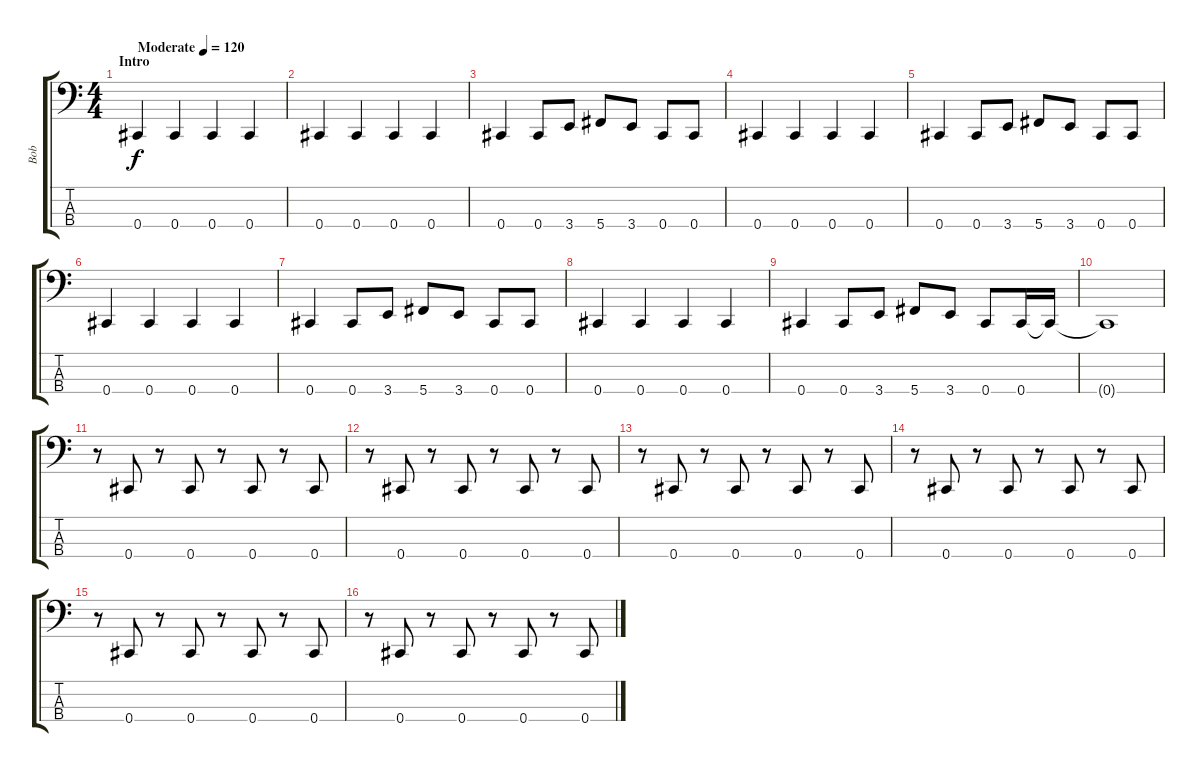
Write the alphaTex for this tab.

\track ("Bob" "Bob") {instrument electricbasspick}
\staff {score tabs}
\tuning (Gb2 Db2 Ab1 Db1) {hide}
\ts (4 4)
\section ("" "Intro")
\tempo (120 "Moderate")
\clef f4
\ks c
0.4.4{dy f instrument electricbasspick} 0.4.4 0.4.4 0.4.4 |
0.4.4 0.4.4 0.4.4 0.4.4 |
0.4.4 0.4.8 3.4.8 5.4.8 3.4.8 0.4.8 0.4.8 |
0.4.4 0.4.4 0.4.4 0.4.4 |
0.4.4 0.4.8 3.4.8 5.4.8 3.4.8 0.4.8 0.4.8 |
0.4.4 0.4.4 0.4.4 0.4.4 |
0.4.4 0.4.8 3.4.8 5.4.8 3.4.8 0.4.8 0.4.8 |
0.4.4 0.4.4 0.4.4 0.4.4 |
0.4.4 0.4.8 3.4.8 5.4.8 3.4.8 0.4.8 0.4.16 0.4{t}.16 |
0.4{t}.1 |
r.8 0.4.8 r.8 0.4.8 r.8 0.4.8 r.8 0.4.8 |
r.8 0.4.8 r.8 0.4.8 r.8 0.4.8 r.8 0.4.8 |
r.8 0.4.8 r.8 0.4.8 r.8 0.4.8 r.8 0.4.8 |
r.8 0.4.8 r.8 0.4.8 r.8 0.4.8 r.8 0.4.8 |
r.8 0.4.8 r.8 0.4.8 r.8 0.4.8 r.8 0.4.8 |
r.8 0.4.8 r.8 0.4.8 r.8 0.4.8 r.8 0.4.8
